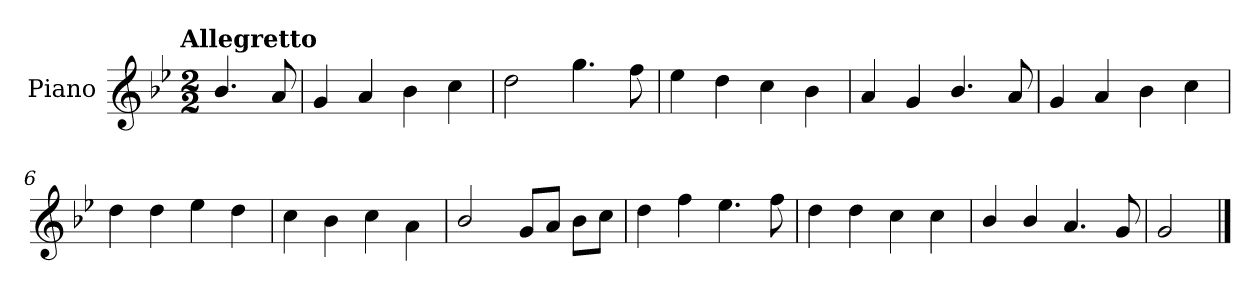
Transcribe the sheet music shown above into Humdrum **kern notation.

**kern
*part1
*staff1
*I"Piano
*I'Pno.
*clefG2
*k[b-e-]
!!LO:TX:omd:t=Allegretto
*M2/2
*MM116
=
4.b-/
8a/
=1
4g/
4a/
4b-\
4cc\
=2
2dd\
4.gg\
8ff\
=3
4ee-\
4dd\
4cc\
4b-\
!!LO:LB:g=z
=4
4a/
4g/
4.b-/
8a/
=5
4g/
4a/
4b-\
4cc\
=6
4dd\
4dd\
4ee-\
4dd\
=7
4cc\
4b-\
4cc\
4a\
=8
2b-/
8g/L
8a/J
8b-\L
8cc\J
!!LO:LB:g=z
=9
4dd\
4ff\
4.ee-\
8ff\
=10
4dd\
4dd\
4cc\
4cc\
=11
4b-/
4b-/
4.a/
8g/
=12
2g/
==
*-
